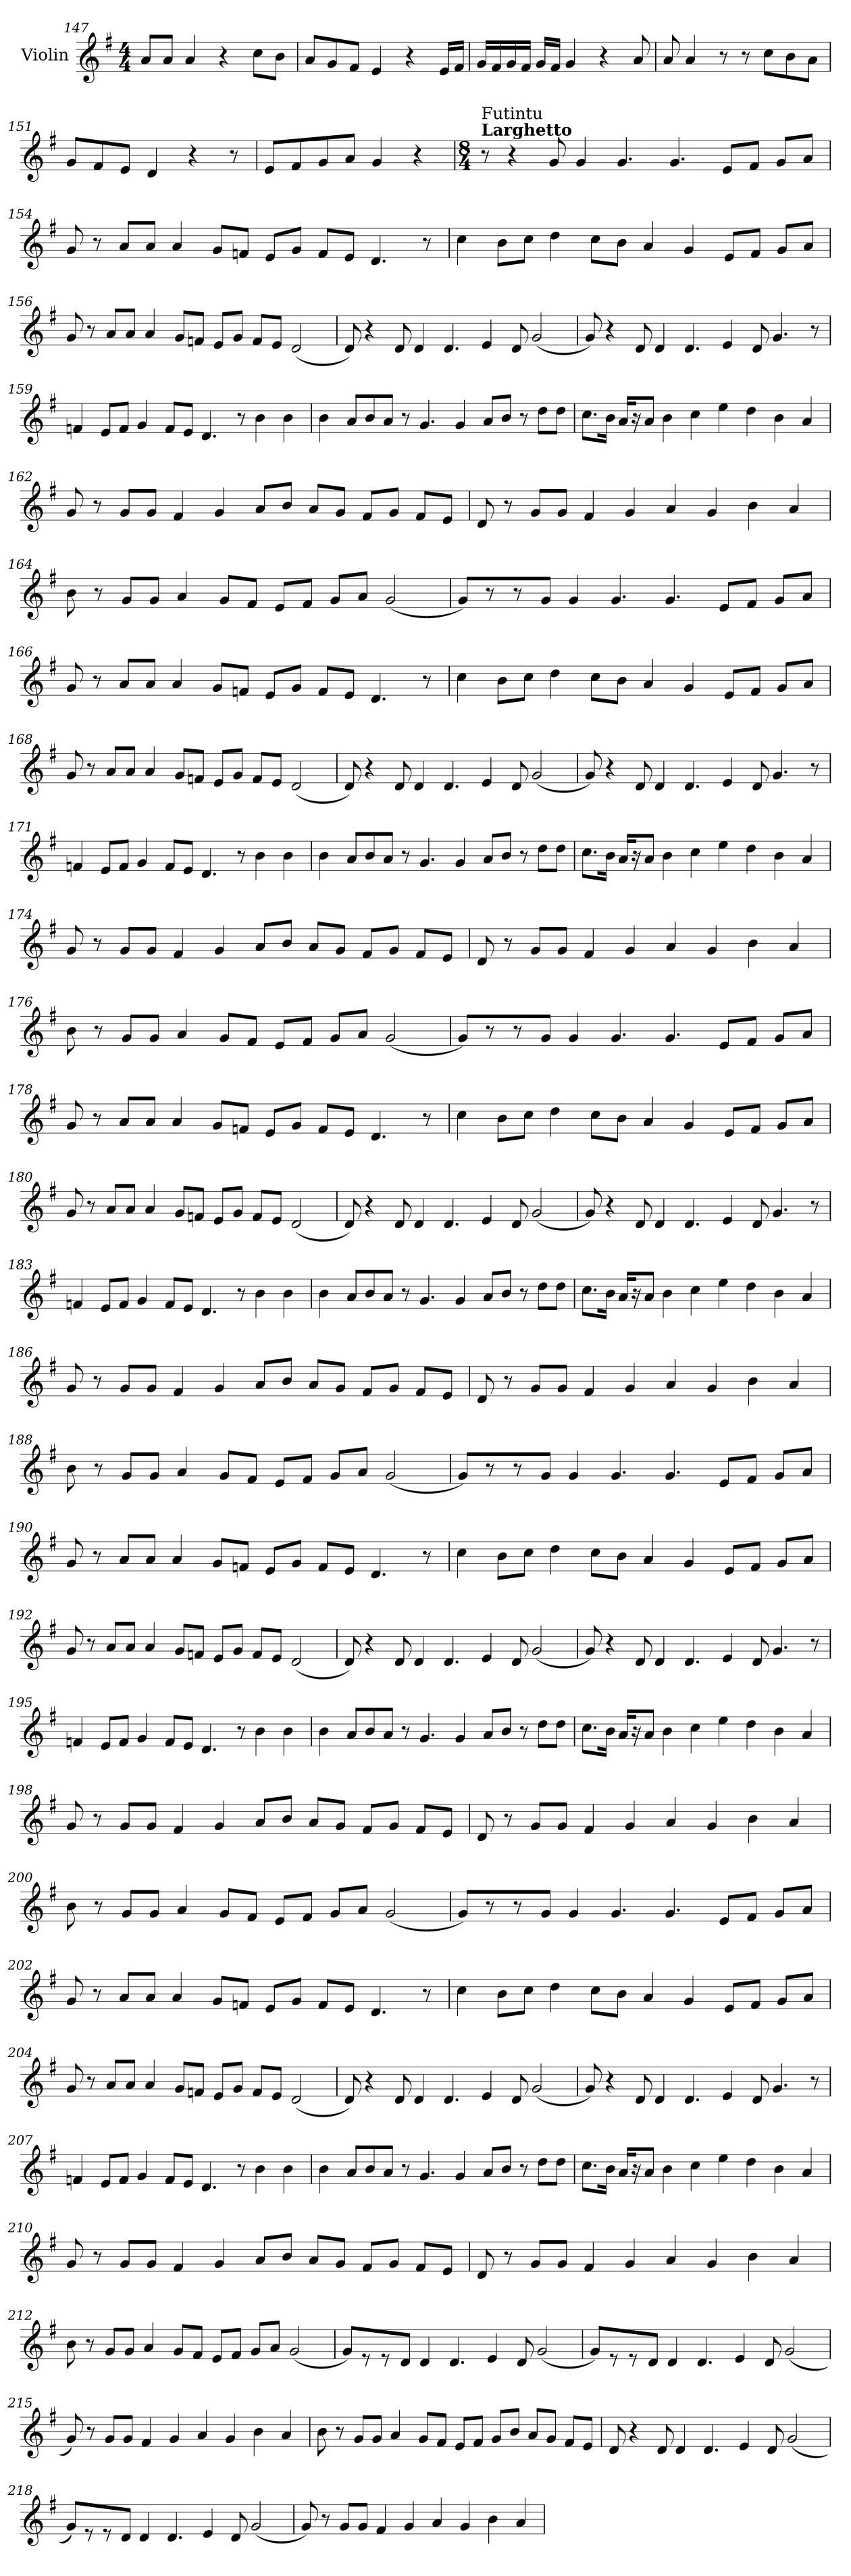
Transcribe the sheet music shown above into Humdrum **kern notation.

**kern
*part1
*staff1
*I"Violin
*clefG2
*k[f#]
*G:
*M4/4
=147
8a/L
8a/J
4a/
4r
8cc\L
8b\J
=148
8a/L
8g/
8f#/J
4e/
4r
16e/LL
16f#/JJ
=149
16g/LL
16f#/
16g/
16f#/JJ
16g/LL
16f#/JJ
4g/
4r
8a/
!!LO:LB:g=z
=150
8a/
4a/
8r
8r
8cc\L
8b\
8a\J
=151
8gi/L
8f#i/
8ei/J
4di/
4r
8r
=152
8ej/L
8f#j/
8gj/
8a/J
4g/
4r
=153
*M8/4
*MM100
!LO:TX:a:B:t=Larghetto
!LO:TX:a:t=Futintu
8r
4r
8g/
4g/
4.g/
4.g/
8ej/L
8f#j/J
8gj/L
8a/J
!!LO:LB:g=z
=154
8g/
8r
8a/L
8a/J
4a/
8g/L
8fn/J
8e/L
8g/J
8fZ/L
8eZ/J
4.dZ/
8r
=155
4cc\
8b\L
8cc\J
4dd\
8cc\L
8bV\J
4aV/
4gV/
8ej/L
8f#j/J
8gj/L
8a/J
!!LO:LB:g=z
=156
8g/
8r
8a/L
8a/J
4a/
8g/L
8fn/J
8e/L
8g/J
8fZ/L
8eZ/J
(<2dZ/
=157
8d/)
4r
8d/
4d/
4.d/
4e/
8d/
(<2g/
!!LO:LB:g=z
=158
8g/)
4r
8d/
4d/
4.d/
4e/
8d/
4.g/
8r
=159
4fn/
8e/L
8f/J
4g/
8fZ/L
8eZ/J
4.dZ/
8r
4b\
4b\
!!LO:LB:g=z
=160
4b\
8a/L
8bV/
8aV/J
8r
4.gV/
4g/
8a/L
8b/J
8r
8dd\L
8dd\J
=161
8.cc\L
16b\Jk
16a/KL
16r
8a/J
4b\
4cc\
4ee\
4dd\
4b\
4a/
!!LO:PB:g=z
=162
8g/
8r
8g/L
8g/J
4f#/
4g/
8a/L
8bV/J
8aV/L
8gV/J
8f#/L
8g/J
8f#/L
8e/J
=163
8d/
8r
8g/L
8g/J
4f#/
4g/
4a/
4g/
4b\
4a/
!!LO:LB:g=z
=164
8b\
8r
8g/L
8g/J
4a/
8g/L
8f#/J
8ej/L
8f#j/J
8gj/L
8a/J
(<2g/
=165
8g/L)
8r
8r
8g/J
4g/
4.g/
4.g/
8ej/L
8f#j/J
8gj/L
8a/J
!!LO:LB:g=z
=166
8g/
8r
8a/L
8a/J
4a/
8g/L
8fn/J
8e/L
8g/J
8fZ/L
8eZ/J
4.dZ/
8r
=167
4cc\
8b\L
8cc\J
4dd\
8cc\L
8bV\J
4aV/
4gV/
8ej/L
8f#j/J
8gj/L
8a/J
!!LO:LB:g=z
=168
8g/
8r
8a/L
8a/J
4a/
8g/L
8fn/J
8e/L
8g/J
8fZ/L
8eZ/J
(<2dZ/
=169
8d/)
4r
8d/
4d/
4.d/
4e/
8d/
(<2g/
!!LO:LB:g=z
=170
8g/)
4r
8d/
4d/
4.d/
4e/
8d/
4.g/
8r
=171
4fn/
8e/L
8f/J
4g/
8fZ/L
8eZ/J
4.dZ/
8r
4b\
4b\
!!LO:LB:g=z
=172
4b\
8a/L
8bV/
8aV/J
8r
4.gV/
4g/
8a/L
8b/J
8r
8dd\L
8dd\J
=173
8.cc\L
16b\Jk
16a/KL
16r
8a/J
4b\
4cc\
4ee\
4dd\
4b\
4a/
!!LO:LB:g=z
=174
8g/
8r
8g/L
8g/J
4f#/
4g/
8a/L
8bV/J
8aV/L
8gV/J
8f#/L
8g/J
8f#/L
8e/J
=175
8d/
8r
8g/L
8g/J
4f#/
4g/
4a/
4g/
4b\
4a/
!!LO:LB:g=z
=176
8b\
8r
8g/L
8g/J
4a/
8g/L
8f#/J
8ej/L
8f#j/J
8gj/L
8a/J
(<2g/
=177
8g/L)
8r
8r
8g/J
4g/
4.g/
4.g/
8ej/L
8f#j/J
8gj/L
8a/J
!!LO:PB:g=z
=178
8g/
8r
8a/L
8a/J
4a/
8g/L
8fn/J
8e/L
8g/J
8fZ/L
8eZ/J
4.dZ/
8r
=179
4cc\
8b\L
8cc\J
4dd\
8cc\L
8bV\J
4aV/
4gV/
8ej/L
8f#j/J
8gj/L
8a/J
!!LO:LB:g=z
=180
8g/
8r
8a/L
8a/J
4a/
8g/L
8fn/J
8e/L
8g/J
8fZ/L
8eZ/J
(<2dZ/
=181
8d/)
4r
8d/
4d/
4.d/
4e/
8d/
(<2g/
!!LO:LB:g=z
=182
8g/)
4r
8d/
4d/
4.d/
4e/
8d/
4.g/
8r
=183
4fn/
8e/L
8f/J
4g/
8fZ/L
8eZ/J
4.dZ/
8r
4b\
4b\
!!LO:LB:g=z
=184
4b\
8a/L
8bV/
8aV/J
8r
4.gV/
4g/
8a/L
8b/J
8r
8dd\L
8dd\J
=185
8.cc\L
16b\Jk
16a/KL
16r
8a/J
4b\
4cc\
4ee\
4dd\
4b\
4a/
!!LO:LB:g=z
=186
8g/
8r
8g/L
8g/J
4f#/
4g/
8a/L
8bV/J
8aV/L
8gV/J
8f#/L
8g/J
8f#/L
8e/J
=187
8d/
8r
8g/L
8g/J
4f#/
4g/
4a/
4g/
4b\
4a/
!!LO:LB:g=z
=188
8b\
8r
8g/L
8g/J
4a/
8g/L
8f#/J
8ej/L
8f#j/J
8gj/L
8a/J
(<2g/
=189
8g/L)
8r
8r
8g/J
4g/
4.g/
4.g/
8ej/L
8f#j/J
8gj/L
8a/J
!!LO:LB:g=z
=190
8g/
8r
8a/L
8a/J
4a/
8g/L
8fn/J
8e/L
8g/J
8fZ/L
8eZ/J
4.dZ/
8r
=191
4cc\
8b\L
8cc\J
4dd\
8cc\L
8bV\J
4aV/
4gV/
8ej/L
8f#j/J
8gj/L
8a/J
!!LO:LB:g=z
=192
8g/
8r
8a/L
8a/J
4a/
8g/L
8fn/J
8e/L
8g/J
8fZ/L
8eZ/J
(<2dZ/
=193
8d/)
4r
8d/
4d/
4.d/
4e/
8d/
(<2g/
!!LO:PB:g=z
=194
8g/)
4r
8d/
4d/
4.d/
4e/
8d/
4.g/
8r
=195
4fn/
8e/L
8f/J
4g/
8fZ/L
8eZ/J
4.dZ/
8r
4b\
4b\
!!LO:LB:g=z
=196
4b\
8a/L
8bV/
8aV/J
8r
4.gV/
4g/
8a/L
8b/J
8r
8dd\L
8dd\J
=197
8.cc\L
16b\Jk
16a/KL
16r
8a/J
4b\
4cc\
4ee\
4dd\
4b\
4a/
!!LO:LB:g=z
=198
8g/
8r
8g/L
8g/J
4f#/
4g/
8a/L
8bV/J
8aV/L
8gV/J
8f#/L
8g/J
8f#/L
8e/J
=199
8d/
8r
8g/L
8g/J
4f#/
4g/
4a/
4g/
4b\
4a/
!!LO:LB:g=z
=200
8b\
8r
8g/L
8g/J
4a/
8g/L
8f#/J
8ej/L
8f#j/J
8gj/L
8a/J
(<2g/
=201
8g/L)
8r
8r
8g/J
4g/
4.g/
4.g/
8ej/L
8f#j/J
8gj/L
8a/J
!!LO:LB:g=z
=202
8g/
8r
8a/L
8a/J
4a/
8g/L
8fn/J
8e/L
8g/J
8fZ/L
8eZ/J
4.dZ/
8r
=203
4cc\
8b\L
8cc\J
4dd\
8cc\L
8bV\J
4aV/
4gV/
8ej/L
8f#j/J
8gj/L
8a/J
!!LO:LB:g=z
=204
8g/
8r
8a/L
8a/J
4a/
8g/L
8fn/J
8e/L
8g/J
8fZ/L
8eZ/J
(<2dZ/
=205
8d/)
4r
8d/
4d/
4.d/
4e/
8d/
(<2g/
!!LO:LB:g=z
=206
8g/)
4r
8d/
4d/
4.d/
4e/
8d/
4.g/
8r
=207
4fn/
8e/L
8f/J
4g/
8fZ/L
8eZ/J
4.dZ/
8r
4b\
4b\
!!LO:LB:g=z
=208
4b\
8a/L
8bV/
8aV/J
8r
4.gV/
4g/
8a/L
8b/J
8r
8dd\L
8dd\J
=209
8.cc\L
16b\Jk
16a/KL
16r
8a/J
4b\
4cc\
4ee\
4dd\
4b\
4a/
!!LO:PB:g=z
=210
8g/
8r
8g/L
8g/J
4f#/
4g/
8a/L
8bV/J
8aV/L
8gV/J
8f#/L
8g/J
8f#/L
8e/J
=211
8d/
8r
8g/L
8g/J
4f#/
4g/
4a/
4g/
4b\
4a/
!!LO:LB:g=z
=212
8b\
8r
8g/L
8g/J
4a/
8g/L
8f#/J
8ej/L
8f#j/J
8gj/L
8a/J
(<2g/
=213
8g/L)
8r
8r
8d/J
4d/
4.d/
4e/
8d/
(<2g/
!!LO:LB:g=z
=214
8g/L)
8r
8r
8d/J
4d/
4.d/
4e/
8d/
(<2g/
=215
8g/)
8r
8g/L
8g/J
4f#/
4g/
4a/
4g/
4b\
4a/
!!LO:LB:g=z
=216
8b\
8r
8g/L
8g/J
4a/
8g/L
8f#/J
8ej/L
8f#j/J
8gj/L
8bV/J
8aV/L
8gV/J
8f#/L
8e/J
=217
8d/
4r
8d/
4d/
4.d/
4e/
8d/
(<2g/
!!LO:LB:g=z
=218
8g/L)
8r
8r
8d/J
4d/
4.d/
4e/
8d/
(<2g/
=219
8g/)
8r
8g/L
8g/J
4f#/
4g/
4a/
4g/
4b\
4a/
=
*-
